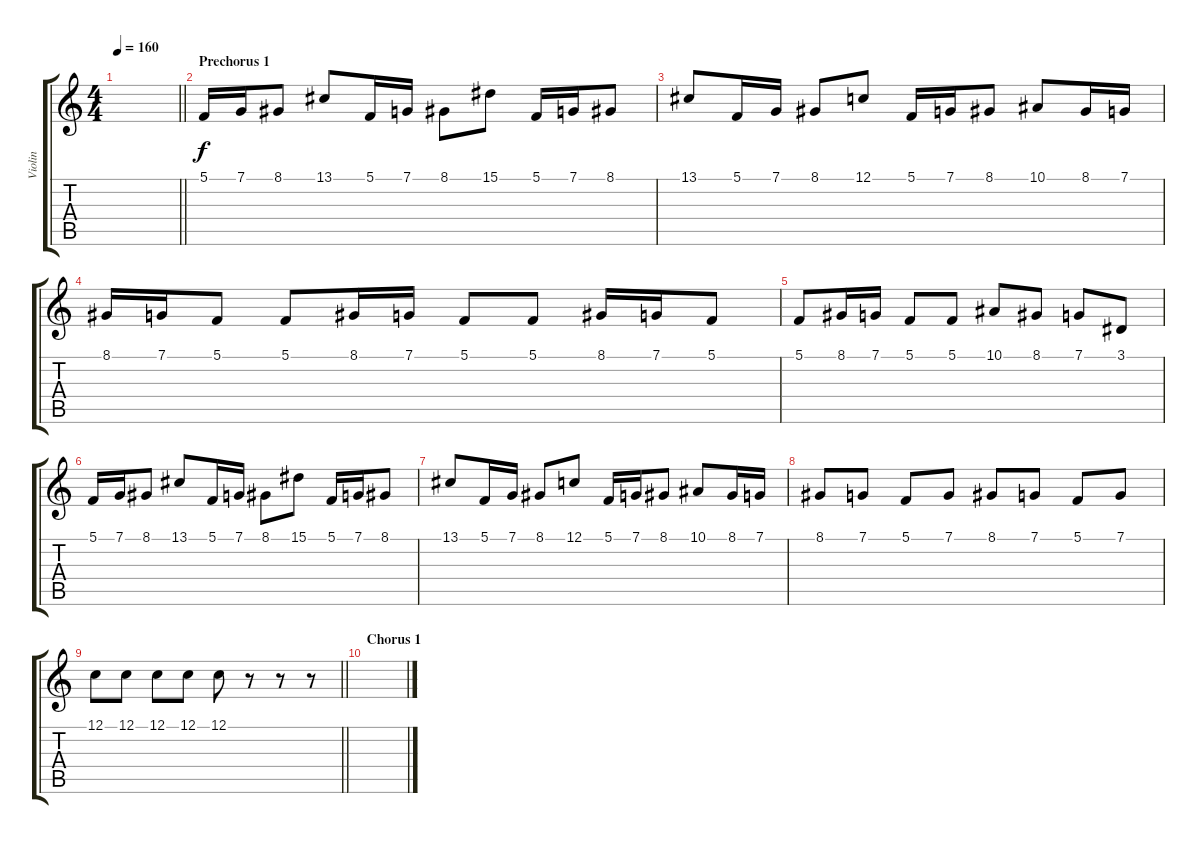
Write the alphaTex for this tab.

\track ("Violin" "Violin") {instrument violin}
\staff {score tabs}
\tuning (C4 G3 Eb3 Bb2 F2 C2) {hide}
\ts (4 4)
\tempo 160
\clef g2
\barLineRight lightlight
\ks c
|
\section ("" "Prechorus 1")
5.1.16 7.1.16 8.1.8 13.1.8 5.1.16 7.1.16 8.1.8 15.1.8 5.1.16 7.1.16 8.1.8 |
13.1.8 5.1.16 7.1.16 8.1.8 12.1.8 5.1.16 7.1.16 8.1.8 10.1.8 8.1.16 7.1.16 |
8.1.16 7.1.16 5.1.8 5.1.8 8.1.16 7.1.16 5.1.8 5.1.8 8.1.16 7.1.16 5.1.8 |
5.1.8 8.1.16 7.1.16 5.1.8 5.1.8 10.1.8 8.1.8 7.1.8 3.1.8 |
5.1.16 7.1.16 8.1.8 13.1.8 5.1.16 7.1.16 8.1.8 15.1.8 5.1.16 7.1.16 8.1.8 |
13.1.8 5.1.16 7.1.16 8.1.8 12.1.8 5.1.16 7.1.16 8.1.8 10.1.8 8.1.16 7.1.16 |
8.1.8 7.1.8 5.1.8 7.1.8 8.1.8 7.1.8 5.1.8 7.1.8 |
\barLineRight lightlight
12.1.8 12.1.8 12.1.8 12.1.8 12.1.8 r.8 r.8 r.8 |
\section ("" "Chorus 1")
